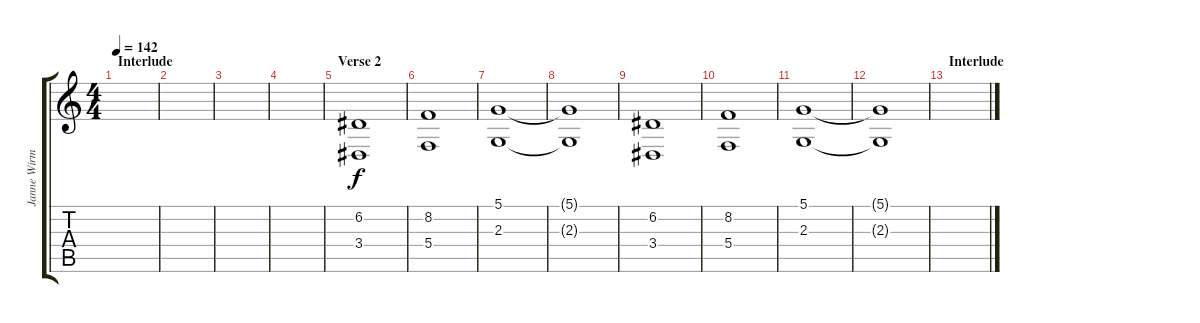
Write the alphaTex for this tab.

\track ("Janne Wirman" "Janne Wirm") {instrument harpsichord}
\staff {score tabs}
\tuning (D4 A3 F3 C3 G2 D2) {hide}
\ts (4 4)
\section ("" "Interlude")
\tempo 142
\clef g2
\ks c
|
|
|
|
\section ("" "Verse 2")
(6.2 3.4).1{instrument stringensemble1} |
(8.2 5.4).1 |
(5.1 2.3).1 |
(5.1{t} 2.3{t}).1 |
(6.2 3.4).1 |
(8.2 5.4).1 |
(5.1 2.3).1 |
(5.1{t} 2.3{t}).1 |
\section ("" "Interlude")
